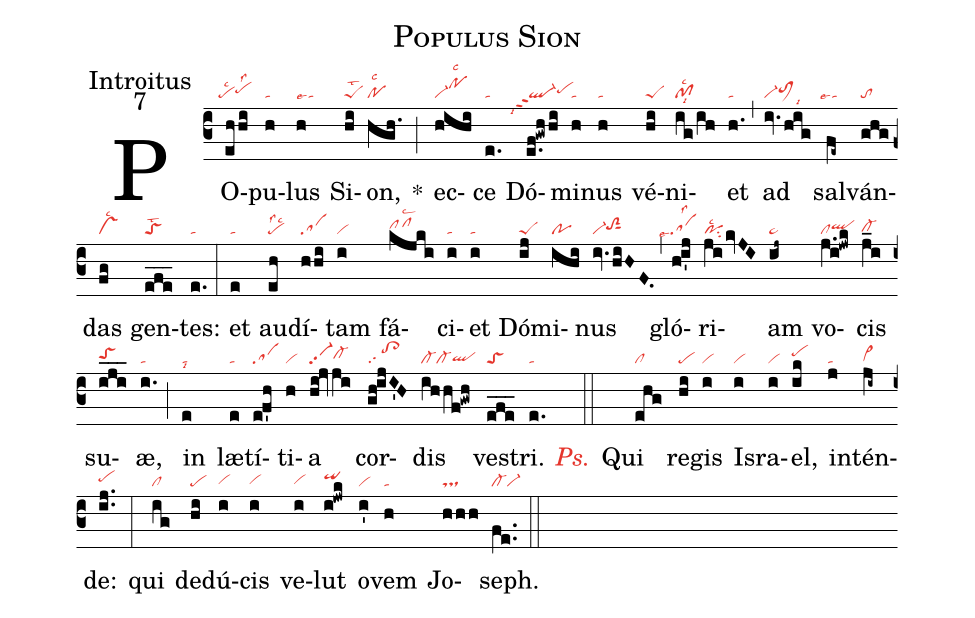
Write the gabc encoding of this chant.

name: Populus Sion;
office-part: Introitus;
mode: 7;
nabc-lines: 1;
%%
(c3)
PO(ehhi|``pelsc2pehhlss2)pu(h|ta)lus(h|talse4) Si(hi|peSlst2)on,(hgh.|polsc2) *(;)
ec(hihi|vi-pohjlsc2)ce(e.|ta) Dó(e.f!gwhhi|`````ql-ppt2lsi7pehh)mi(h|ta)nus(h|ta) vé(hi|peS)ni(ig/ih|pflsc2lsi8)et(h.|ta) (,)
ad(iv.hig|vi-toM1hhlsi9) sal(fe~|``talse4)ván(ghg|to)das(fg|vslsc2) gen(efe___|toSlst2)tes:(e.|ta) (:)
et(e|ta) au(eh|pelss2lsc2)dí(hhi|sa)tam(i|vi) fá(kjki|pfhhlsc2)ci(i|ta)et(i|ta) Dó(ij|peS)mi(ihi|po)nus(iv.hiHF.|vi-toS2hhsut1) (,)
gló(h!i'j|````salse7lss2)ri(ji/kvJI|posu2lsc2)am(ij~|ta>) vo(j.i!jwk|clqlhh)cis(j_i|cl-hg) su(iji___|toShh)æ,(i.|ta) (;)
in(e|talsi8) læ(e|ta)tí(e!f'h|sa)ti(h|vi)a(hi!jvji|vi-pp2cl-hh) cor(gh!ijI'H|to>pp2)dis(ihhf!gwh|cl-cl-qlhg) ve(efe___|toS)stri.(e.|ta) <c><i>Ps.</i></c>(::)
Qui(ehg|cl) re(hi|pe)gis(i|vi) Is(i|vi)ra(i|vi)el,(ik|pehi) in(j|ta)tén(ji~|vi>hg)de:(ij..|pehh) (:)
qui(ig|cl) de(hi|pe)dú(i|vihg)cis(i|vihg) ve(i|vihg)lut(i!jwk|qihi) o(i'|vi)vem(h|ta) Jo(hhh|ts)seph.(fe..|cl-vi-) (::)
